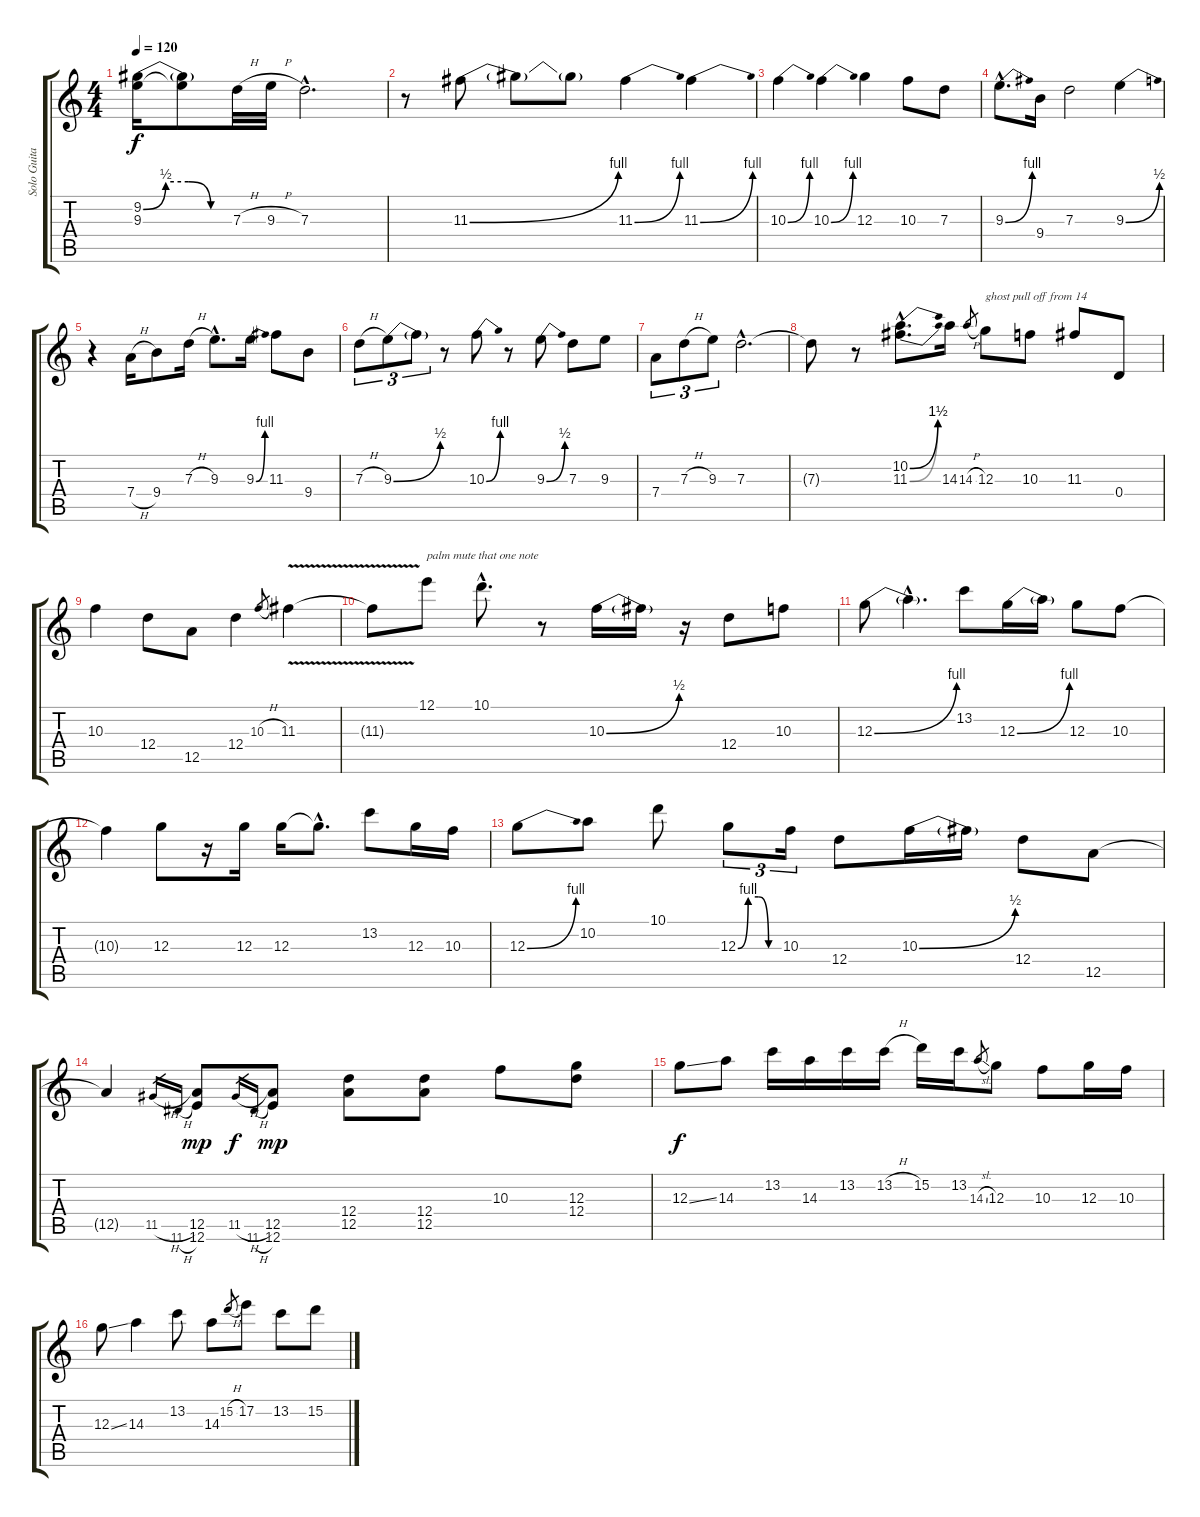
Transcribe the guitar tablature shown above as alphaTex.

\track ("Solo Guitar" "Solo Guita") {instrument overdrivenguitar}
\staff {score tabs}
\tuning (E4 B3 G3 D3 A2 E2) {hide}
\ts (4 4)
\tempo 120
\clef g2
\ks c
(9.2{be (custom 0 0 15 2 30 2 45 0 60 0)} 9.3).16{dy f} (9.2{t} 9.3{t}).8 7.3{h}.32 9.3{h}.32 7.3{hac}.2{d} |
r.8 11.3{be (bend 0 0 60 4)}.8 11.3{t}.8 11.3{t}.8 11.3{be (bend 0 0 60 4)}.4 11.3{be (bend 0 0 60 4)}.4 |
10.3{be (bend 0 0 60 4)}.4 10.3{be (bend 0 0 60 4)}.4 12.3.4 10.3.8 7.3.8 |
9.3{be (bend 0 0 60 4) hac}.8{d} 9.4.16 7.3.2 9.3{be (bend 0 0 60 2)}.4 |
r.4 7.4{h}.16 9.4.8 7.3{h}.16 9.3{hac}.8{d} 9.3{be (bend 0 0 60 4)}.16 11.3.8 9.4.8 |
7.3{h}.8{tu (3 2)} 9.3{be (bend 0 0 60 2)}.8{tu (3 2)} 9.3{t}.8{tu (3 2)} r.8 10.3{be (bend 0 0 60 4)}.8 r.8 9.3{be (bend 0 0 60 2)}.8 7.3.8 9.3.8 |
7.4.8{tu (3 2)} 7.3{h}.8{tu (3 2)} 9.3.8{tu (3 2)} 7.3{hac}.2{d} |
7.3{t}.8 r.8 (10.2{be (bend 0 0 60 6) hac} 11.3{be (bend 0 0 60 6) hac}).8{d} 14.3.16 14.3{h}.8{gr} 12.3.8{txt "ghost pull off from 14"} 10.3.8 11.3.8 0.4.8 |
10.3.4 12.4.8 12.5.8 12.4.4 10.3{h}.8{gr} 11.3{v}.4 |
11.3{t}.8 12.1.8{txt "palm mute that one note" instrument overdrivenguitar} 10.1{hac}.8{d} r.8 10.3{be (bend 0 0 60 2)}.16 10.3{t}.16 r.16 12.4.8 10.3.8 |
12.3{be (bend 0 0 60 4)}.8 12.3{hac t}.4{d} 13.2.8 12.3{be (bend 0 0 60 4)}.16 12.3{t}.16 12.3.8 10.3.8 |
10.3{t}.4 12.3.8 r.16 12.3.16 12.3.16 12.3{hac t}.8{d} 13.2.8 12.3.16 10.3.16 |
12.3{be (bend 0 0 60 4)}.8 10.2.8 10.1.8 12.3{be (custom 0 0 15 4 30 4 45 0 60 0)}.8{tu (3 2)} 10.3.16{tu (3 2)} 12.4.8 10.3{be (bend 0 0 60 2)}.16 10.3{t}.16 12.4.8 12.5.8 |
12.5{t}.4 11.5{h}.16{gr} 11.6{h}.16{gr} (12.5 12.6).8{dy mp} 11.5{h}.16{gr dy f} 11.6{h}.16{gr} (12.5 12.6).8{dy mp} (12.4 12.5).8 (12.4 12.5).8 10.3.8 (12.3 12.4).8 |
12.3{ss}.8{dy f} 14.3.8 13.2.16 14.3.16 13.2.16 13.2{h}.16 15.2.16 13.2.16 14.3{sl}.8{gr} 12.3.8 10.3.8 12.3.16 10.3.16 |
12.3{ss}.8 14.3.4 13.2.8 14.3.8 15.2{h}.8{gr} 17.2.8 13.2.8 15.2.8
